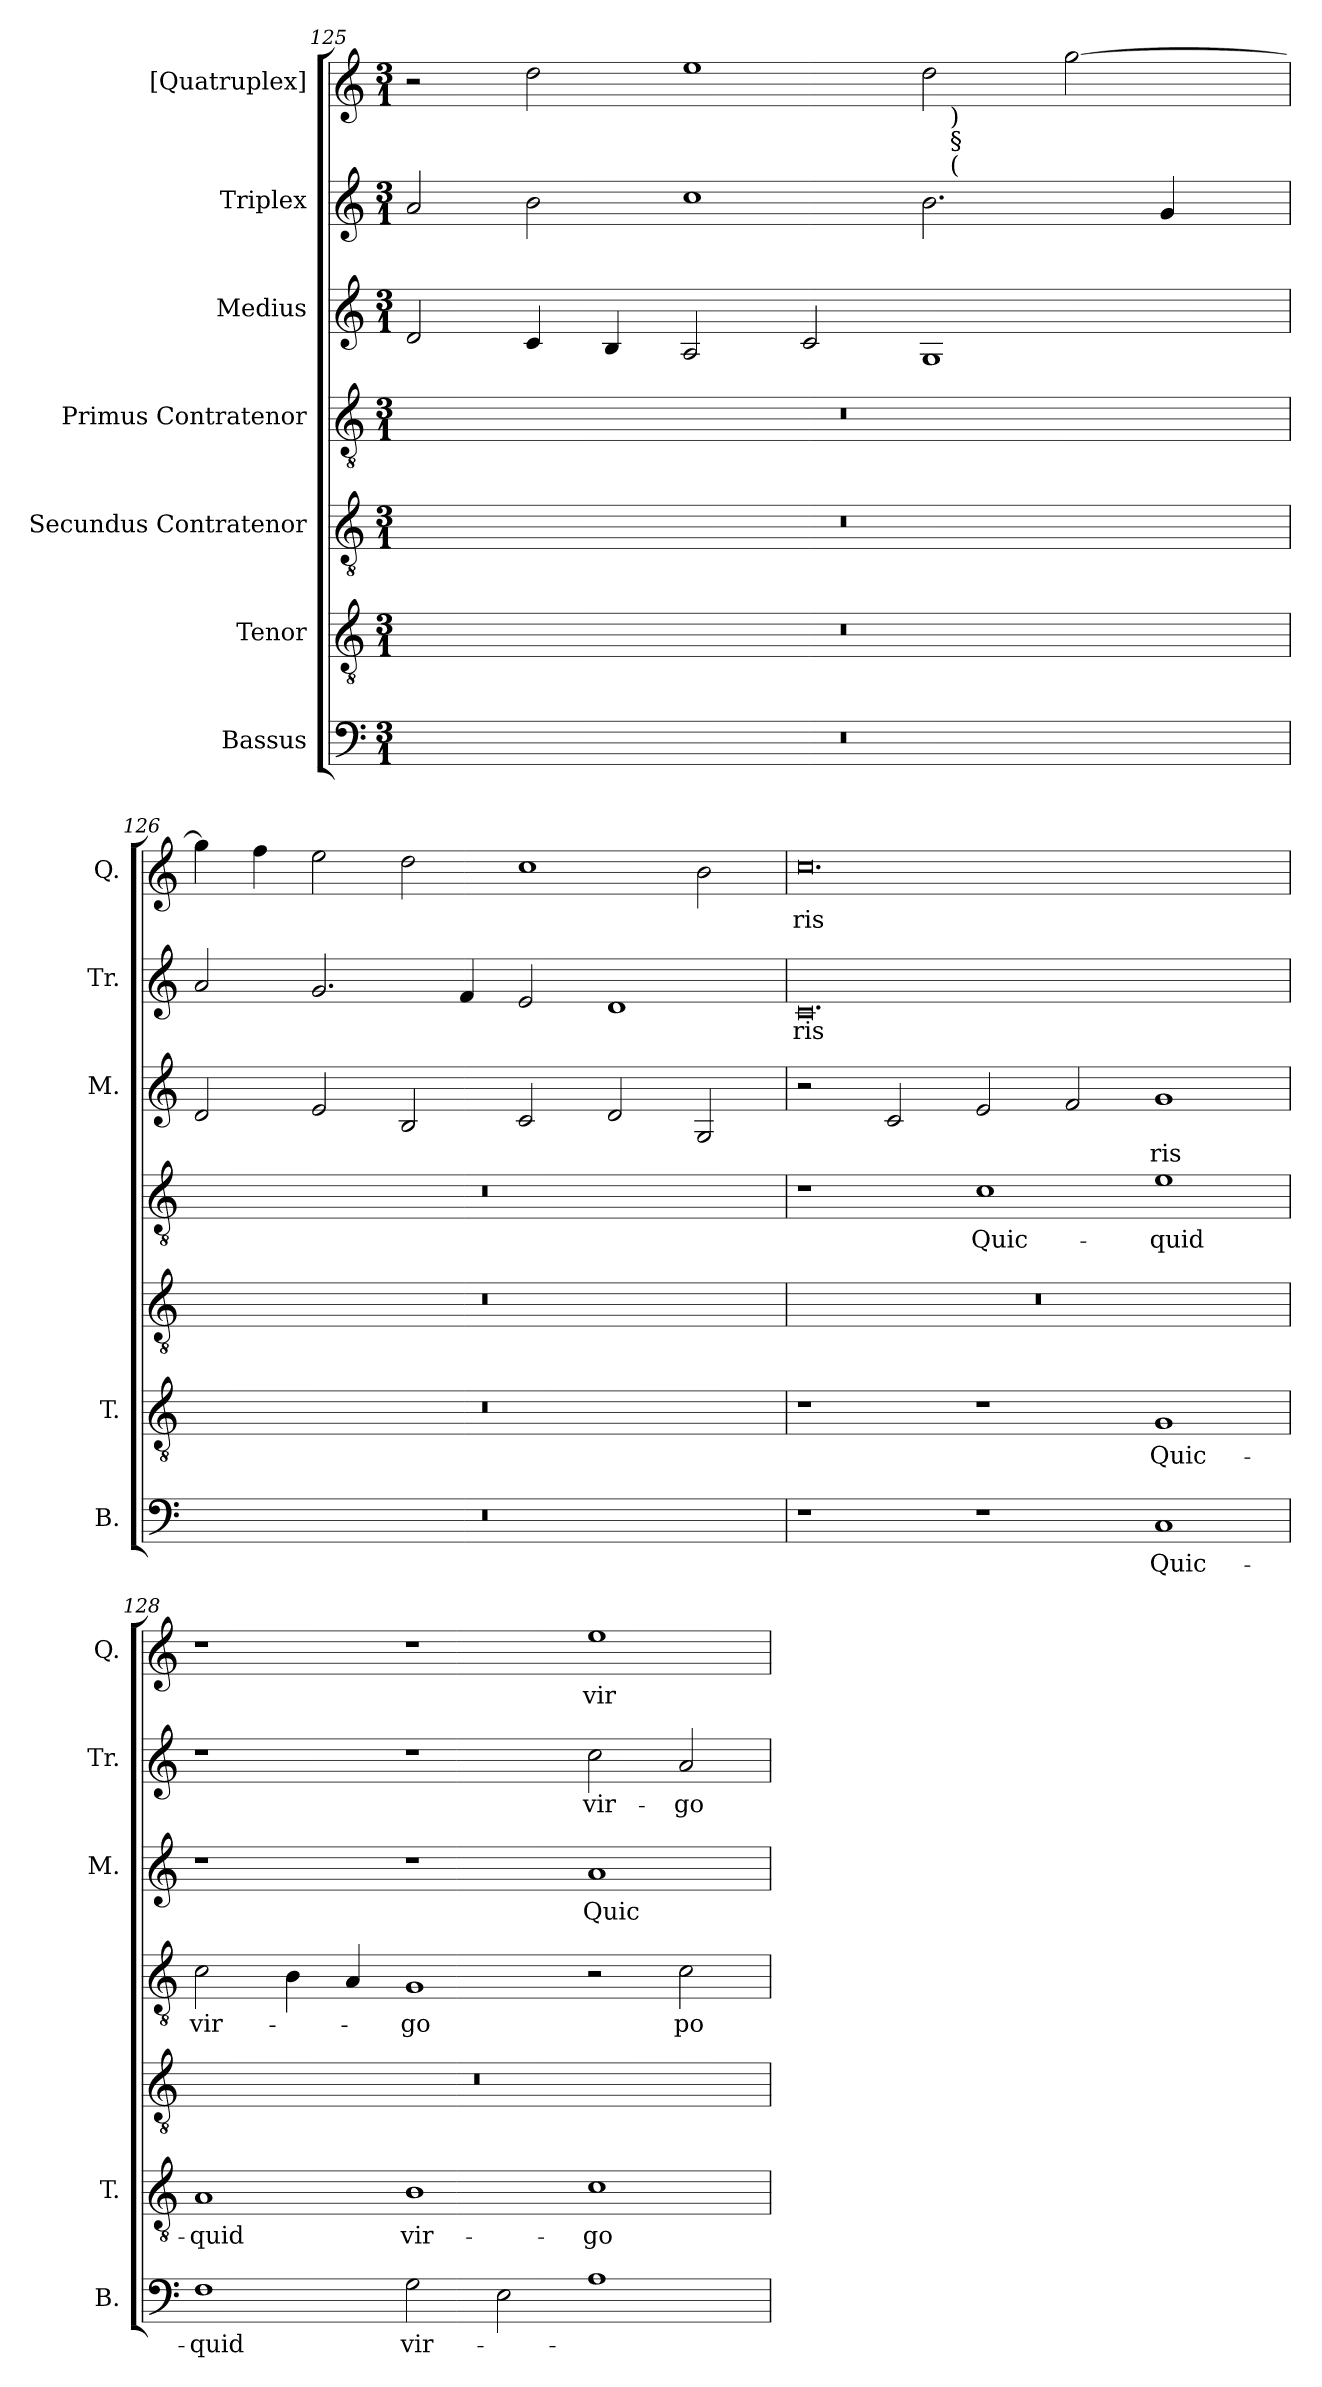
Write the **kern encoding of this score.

**kern	**text	**kern	**text	**kern	**kern	**text	**kern	**text	**kern	**text	**kern	**text
*part7	*part7	*part6	*part6	*part5	*part4	*part4	*part3	*part3	*part2	*part2	*part1	*part1
*staff7	*staff7	*staff6	*staff6	*staff5	*staff4	*staff4	*staff3	*staff3	*staff2	*staff2	*staff1	*staff1
*I"Bassus	*	*I"Tenor	*	*I"Secundus Contratenor	*I"Primus Contratenor	*	*I"Medius	*	*I"Triplex	*	*I"[Quatruplex]	*
*I'B.	*	*I'T.	*	*	*	*	*I'M.	*	*I'Tr.	*	*I'Q.	*
*clefF4	*	*clefGv2	*	*clefGv2	*clefGv2	*	*clefG2	*	*clefG2	*	*clefG2	*
*	*	*ITrd7c12	*	*ITrd7c12	*ITrd7c12	*	*	*	*	*	*	*
*k[]	*	*k[]	*	*k[]	*k[]	*	*k[]	*	*k[]	*	*k[]	*
*C:	*	*C:	*	*C:	*C:	*	*C:	*	*C:	*	*C:	*
*M3/1	*	*M3/1	*	*M3/1	*M3/1	*	*M3/1	*	*M3/1	*	*M3/1	*
=125	=125	=125	=125	=125	=125	=125	=125	=125	=125	=125	=125	=125
!LO:N:vis=1	!	!LO:N:vis=1	!	!LO:N:vis=1	!LO:N:vis=1	!	!	!	!	!	!	!
*	*	*	*	*	*	*	*	*	*^	*	*	*
0.r	.	0.r	.	0.r	0.r	.	2di/	.	2ai/	1ryy	.	2r	.
.	.	.	.	.	.	.	4ci/	.	2bi\	.	.	2ddi\	.
.	.	.	.	.	.	.	4Bi/	.	.	.	.	.	.
.	.	.	.	.	.	.	2Ai/	.	1cci	1ryy	.	1eei	.
.	.	.	.	.	.	.	2ci/	.	.	.	.	.	.
.	.	.	.	.	.	.	1Gi	.	2.bi\	32ryy	.	2ddi\	.
.	.	.	.	.	.	.	.	.	.	256ryy	.	.	.
!	!	!	!	!	!	!	!	!	!	!LO:TX:a:t=(	!	!	!
!	!	!	!	!	!	!	!	!	!	!LO:TX:t=§	!	!	!
!	!	!	!	!	!	!	!	!	!	!LO:TX:t=)	!	!	!
.	.	.	.	.	.	.	.	.	.	2ryy	.	.	.
.	.	.	.	.	.	.	.	.	.	.	.	[>2ggi\	.
.	.	.	.	.	.	.	.	.	.	4ryy	.	.	.
.	.	.	.	.	.	.	.	.	4gi/	.	.	.	.
.	.	.	.	.	.	.	.	.	.	8ryy	.	.	.
.	.	.	.	.	.	.	.	.	.	16ryy	.	.	.
.	.	.	.	.	.	.	.	.	.	64..ryy	.	.	.
!!LO:PB:g=z
=126	=126	=126	=126	=126	=126	=126	=126	=126	=126	=126	=126	=126	=126
!LO:N:vis=1	!	!LO:N:vis=1	!	!LO:N:vis=1	!LO:N:vis=1	!	!	!	!	!	!	!	!
*	*	*	*	*	*	*	*	*	*v	*v	*	*	*
0.r	.	0.r	.	0.r	0.r	.	2di/	.	2ai/	.	4ggi\]	.
.	.	.	.	.	.	.	.	.	.	.	4ffi\	.
.	.	.	.	.	.	.	2ei/	.	2.gi/	.	2eei\	.
.	.	.	.	.	.	.	2Bi/	.	.	.	2ddi\	.
.	.	.	.	.	.	.	.	.	4fi/	.	.	.
.	.	.	.	.	.	.	2ci/	.	2ei/	.	1cci	.
.	.	.	.	.	.	.	2di/	.	1di	.	.	.
.	.	.	.	.	.	.	2Gi/	.	.	.	2bi\	.
=127	=127	=127	=127	=127	=127	=127	=127	=127	=127	=127	=127	=127
!	!	!	!	!LO:N:vis=1	!	!	!	!	!	!	!	!
!	!	!	!	!	!	!	!	!	!	!LO:LY:b:color=#000000	!	!
!	!	!	!	!	!	!	!	!	!	!	!	!LO:LY:b:color=#000000
1r	.	1r	.	0.r	1r	.	2r	.	0.ci	-ris	0.cci	-ris
.	.	.	.	.	.	.	2ci/	.	.	.	.	.
!	!	!	!	!	!	!LO:LY:b:color=#000000	!	!	!	!	!	!
1r	.	1r	.	.	1Ci	Quic-	2ei/	.	.	.	.	.
.	.	.	.	.	.	.	2fi/	.	.	.	.	.
!	!LO:LY:b:color=#000000	!	!	!	!	!	!	!	!	!	!	!
!	!	!	!LO:LY:b:color=#000000	!	!	!	!	!	!	!	!	!
!	!	!	!	!	!	!LO:LY:b:color=#000000	!	!	!	!	!	!
!	!	!	!	!	!	!	!	!LO:LY:b:color=#000000	!	!	!	!
1Ci	Quic-	1GGi	Quic-	.	1Ei	-quid	1gi	-ris	.	.	.	.
=128	=128	=128	=128	=128	=128	=128	=128	=128	=128	=128	=128	=128
!	!LO:LY:b:color=#000000	!	!	!	!	!	!	!	!	!	!	!
!	!	!	!LO:LY:b:color=#000000	!LO:N:vis=1	!	!	!	!	!	!	!	!
!	!	!	!	!	!	!LO:LY:b:color=#000000	!	!	!	!	!	!
1Fi	-quid	1AAi	-quid	0.r	2Ci\	vir-	1r	.	1r	.	1r	.
.	.	.	.	.	4BBi\	.	.	.	.	.	.	.
.	.	.	.	.	4AAi/	.	.	.	.	.	.	.
!	!LO:LY:b:color=#000000	!	!	!	!	!	!	!	!	!	!	!
!	!	!	!LO:LY:b:color=#000000	!	!	!	!	!	!	!	!	!
!	!	!	!	!	!	!LO:LY:b:color=#000000	!	!	!	!	!	!
2Gi\	vir-	1BBi	vir-	.	1GGi	-go	1r	.	1r	.	1r	.
2Ei\	.	.	.	.	.	.	.	.	.	.	.	.
!	!	!	!LO:LY:b:color=#000000	!	!	!	!	!	!	!	!	!
!	!	!	!	!	!	!	!	!LO:LY:b:color=#000000	!	!	!	!
!	!	!	!	!	!	!	!	!	!	!LO:LY:b:color=#000000	!	!
!	!	!	!	!	!	!	!	!	!	!	!	!LO:LY:b:color=#000000
1Ai	.	1Ci	-go	.	2r	.	1ai	Quic-	2cci\	vir-	1eei	vir-
!	!	!	!	!	!	!LO:LY:b:color=#000000	!	!	!	!	!	!
!	!	!	!	!	!	!	!	!	!	!LO:LY:b:color=#000000	!	!
.	.	.	.	.	2Ci\	po-	.	.	2ai/	-go	.	.
=	=	=	=	=	=	=	=	=	=	=	=	=
*-	*-	*-	*-	*-	*-	*-	*-	*-	*-	*-	*-	*-
